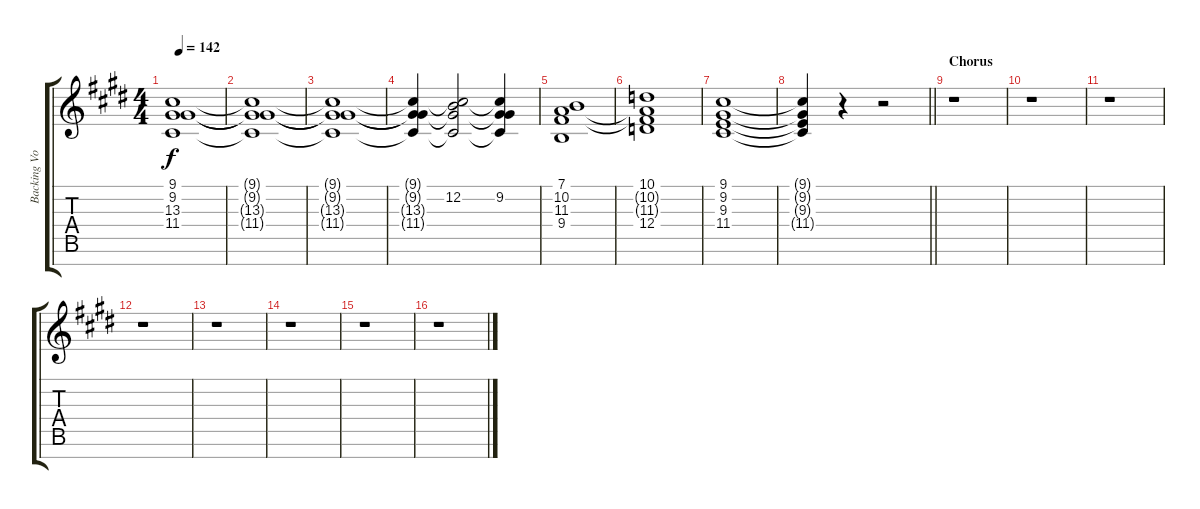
\track ("Backing Vocals" "Backing Vo") {instrument clarinet}
\staff {score tabs}
\tuning (E4 B3 G3 D3 A2 E2 B1) {hide}
\ts (4 4)
\tempo 142
\clef g2
\ks c#minor
(9.1 9.2 13.3 11.4).1{dy f} |
(9.1{t} 9.2{t} 13.3{t} 11.4{t}).1 |
(9.1{t} 9.2{t} 13.3{t} 11.4{t}).1 |
(9.1{t} 9.2{t} 13.3{t} 11.4{t}).4 (9.1{t} 12.2 13.3{t} 11.4{t}).2 (9.1{t} 9.2 13.3{t} 11.4{t}).4 |
(7.1 10.2 11.3 9.4).1 |
(10.1 10.2{t} 11.3{t} 12.4).1 |
(9.1 9.2 9.3 11.4).1 |
\barLineRight lightlight
(9.1{t} 9.2{t} 9.3{t} 11.4{t}).4 r.4 r.2 |
\section ("" "Chorus")
r.1 |
r.1 |
r.1 |
r.1 |
r.1 |
r.1 |
r.1 |
r.1
